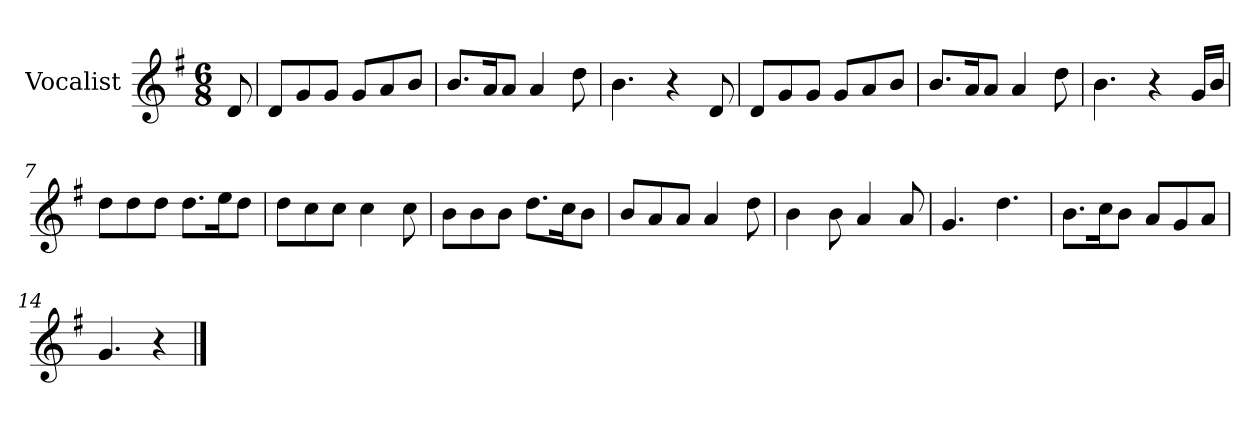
**kern
*part1
*staff1
*I"Vocalist
*k[f#]
*G:
*M6/8
=
8d
=1
8dL
8g
8gJ
8gL
8a
8bJ
=2
8.bL
16aK
8aJ
4a
8dd
=3
4.b
4r
8d
=4
8dL
8g
8gJ
8gL
8a
8bJ
=5
8.bL
16aK
8aJ
4a
8dd
=6
4.b
4r
16gLL
16bJJ
=7
8ddL
8dd
8ddJ
8.ddL
16eeK
8ddJ
=8
8ddL
8cc
8ccJ
4cc
8cc
=9
8bL
8b
8bJ
8.ddL
16ccK
8bJ
=10
8bL
8a
8aJ
4a
8dd
=11
4b
8b
4a
8a
=12
4.g
4.dd
=13
8.bL
16ccK
8bJ
8aL
8g
8aJ
=14
4.g
4r
==
*-
